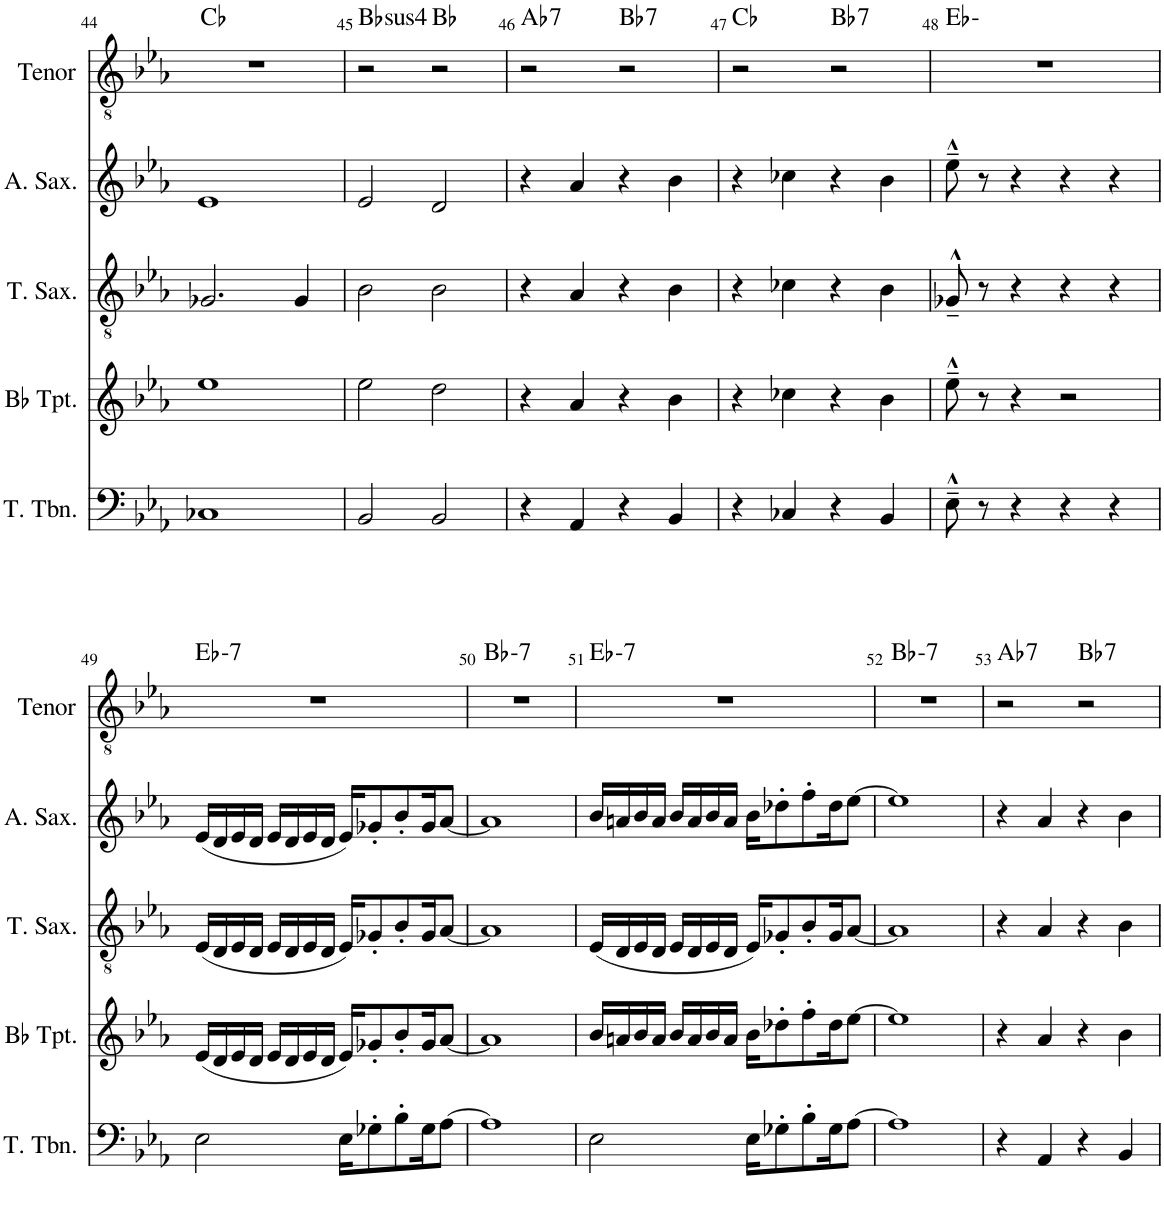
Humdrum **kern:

**kern	**kern	**kern	**kern	**kern	**harte
*part5	*part4	*part3	*part2	*part1	*part1
*staff5	*staff4	*staff3	*staff2	*staff1	*
*I"Tenor Trombone	*I"Bb Trumpet	*I"Tenor Saxophone	*I"Alto Saxophone	*I"Vocal Tenor	*
*I'T. Tbn.	*I'Bb Tpt.	*I'T. Sax.	*I'A. Sax.	*I'Tenor	*
!!LO:PB:g=z
*clefF4	*clefG2	*clefGv2	*clefG2	*clefGv2	*
*	*ITrd1c2	*ITrd8c14	*ITrd5c9	*	*
*k[b-e-a-]	*k[b-e-a-]	*k[b-e-a-]	*k[b-e-a-]	*k[b-e-a-]	*
*M4/4	*M4/4	*M4/4	*M4/4	*M4/4	*
=44	=44	=44	=44	=44	=44
1C-X	1ee-	2.G-X/	1e-	1r	Cb:maj
.	.	4G-/	.	.	.
=45	=45	=45	=45	=45	=45
!	!	!	!	!	!LO:H:kt=4
2BB-/	2ee-\	2B-\	2e-/	2r	Bb:sus4
2BB-/	2dd\	2B-\	2d/	2r	Bb:maj
=46	=46	=46	=46	=46	=46
!	!	!	!	!	!LO:H:kt=7
4r	4r	4r	4r	2r	Ab:7
4AA-/	4a-/	4A-/	4a-/	.	.
!	!	!	!	!	!LO:H:kt=7
4r	4r	4r	4r	2r	Bb:7
4BB-/	4b-\	4B-\	4b-\	.	.
=47	=47	=47	=47	=47	=47
4r	4r	4r	4r	2r	Cb:maj
4C-X/	4cc-X\	4c-X\	4cc-X\	.	.
!	!	!	!	!	!LO:H:kt=7
4r	4r	4r	4r	2r	Bb:7
4BB-/	4b-\	4B-\	4b-\	.	.
=48	=48	=48	=48	=48	=48
8E-~^^\	8ee-~^^\	8G-X~^^/	8ee-~^^\	1r	Eb:min
8r	8r	8r	8r	.	.
4r	4r	4r	4r	.	.
4r	2r	4r	4r	.	.
4r	.	4r	4r	.	.
!!LO:LB:g=z
=49	=49	=49	=49	=49	=49
!	!	!	!	!	!LO:H:kt=7
2E-\	(16e-/LL	(16E-/LL	(16e-/LL	1r	Eb:min7
.	16d/	16D/	16d/	.	.
.	16e-/	16E-/	16e-/	.	.
.	16d/JJ	16D/JJ	16d/JJ	.	.
.	16e-/LL	16E-/LL	16e-/LL	.	.
.	16d/	16D/	16d/	.	.
.	16e-/	16E-/	16e-/	.	.
.	16d/JJ	16D/JJ	16d/JJ	.	.
16E-\KL	16e-/KL)	16E-/KL)	16e-/KL)	.	.
8G-X'\	8g-X'/	8G-X'/	8g-X'/	.	.
8B-'\	8b-'/	8B-'/	8b-'/	.	.
16G-\K	16g-/K	16G-/K	16g-/K	.	.
[8A-\J	[8a-/J	[8A-/J	[8a-/J	.	.
=50	=50	=50	=50	=50	=50
!	!	!	!	!	!LO:H:kt=7
1A-]	1a-]	1A-]	1a-]	1r	Bb:min7
=51	=51	=51	=51	=51	=51
!	!	!	!	!	!LO:H:kt=7
2E-\	16b-/LL	(16E-/LL	16b-/LL	1r	Eb:min7
.	16an/	16D/	16an/	.	.
.	16b-/	16E-/	16b-/	.	.
.	16a/JJ	16D/JJ	16a/JJ	.	.
.	16b-/LL	16E-/LL	16b-/LL	.	.
.	16a/	16D/	16a/	.	.
.	16b-/	16E-/	16b-/	.	.
.	16a/JJ	16D/JJ	16a/JJ	.	.
16E-\KL	16b-\KL	16E-/KL)	16b-\KL	.	.
8G-X'\	8dd-X'\	8G-X'/	8dd-X'\	.	.
8B-'\	8ff'\	8B-'/	8ff'\	.	.
16G-\K	16dd-\K	16G-/K	16dd-\K	.	.
[8A-\J	[8ee-\J	[8A-/J	[8ee-\J	.	.
=52	=52	=52	=52	=52	=52
!	!	!	!	!	!LO:H:kt=7
1A-]	1ee-]	1A-]	1ee-]	1r	Bb:min7
=53	=53	=53	=53	=53	=53
!	!	!	!	!	!LO:H:kt=7
4r	4r	4r	4r	2r	Ab:7
4AA-/	4a-/	4A-/	4a-/	.	.
!	!	!	!	!	!LO:H:kt=7
4r	4r	4r	4r	2r	Bb:7
4BB-/	4b-\	4B-\	4b-\	.	.
=	=	=	=	=	=
*-	*-	*-	*-	*-	*-
